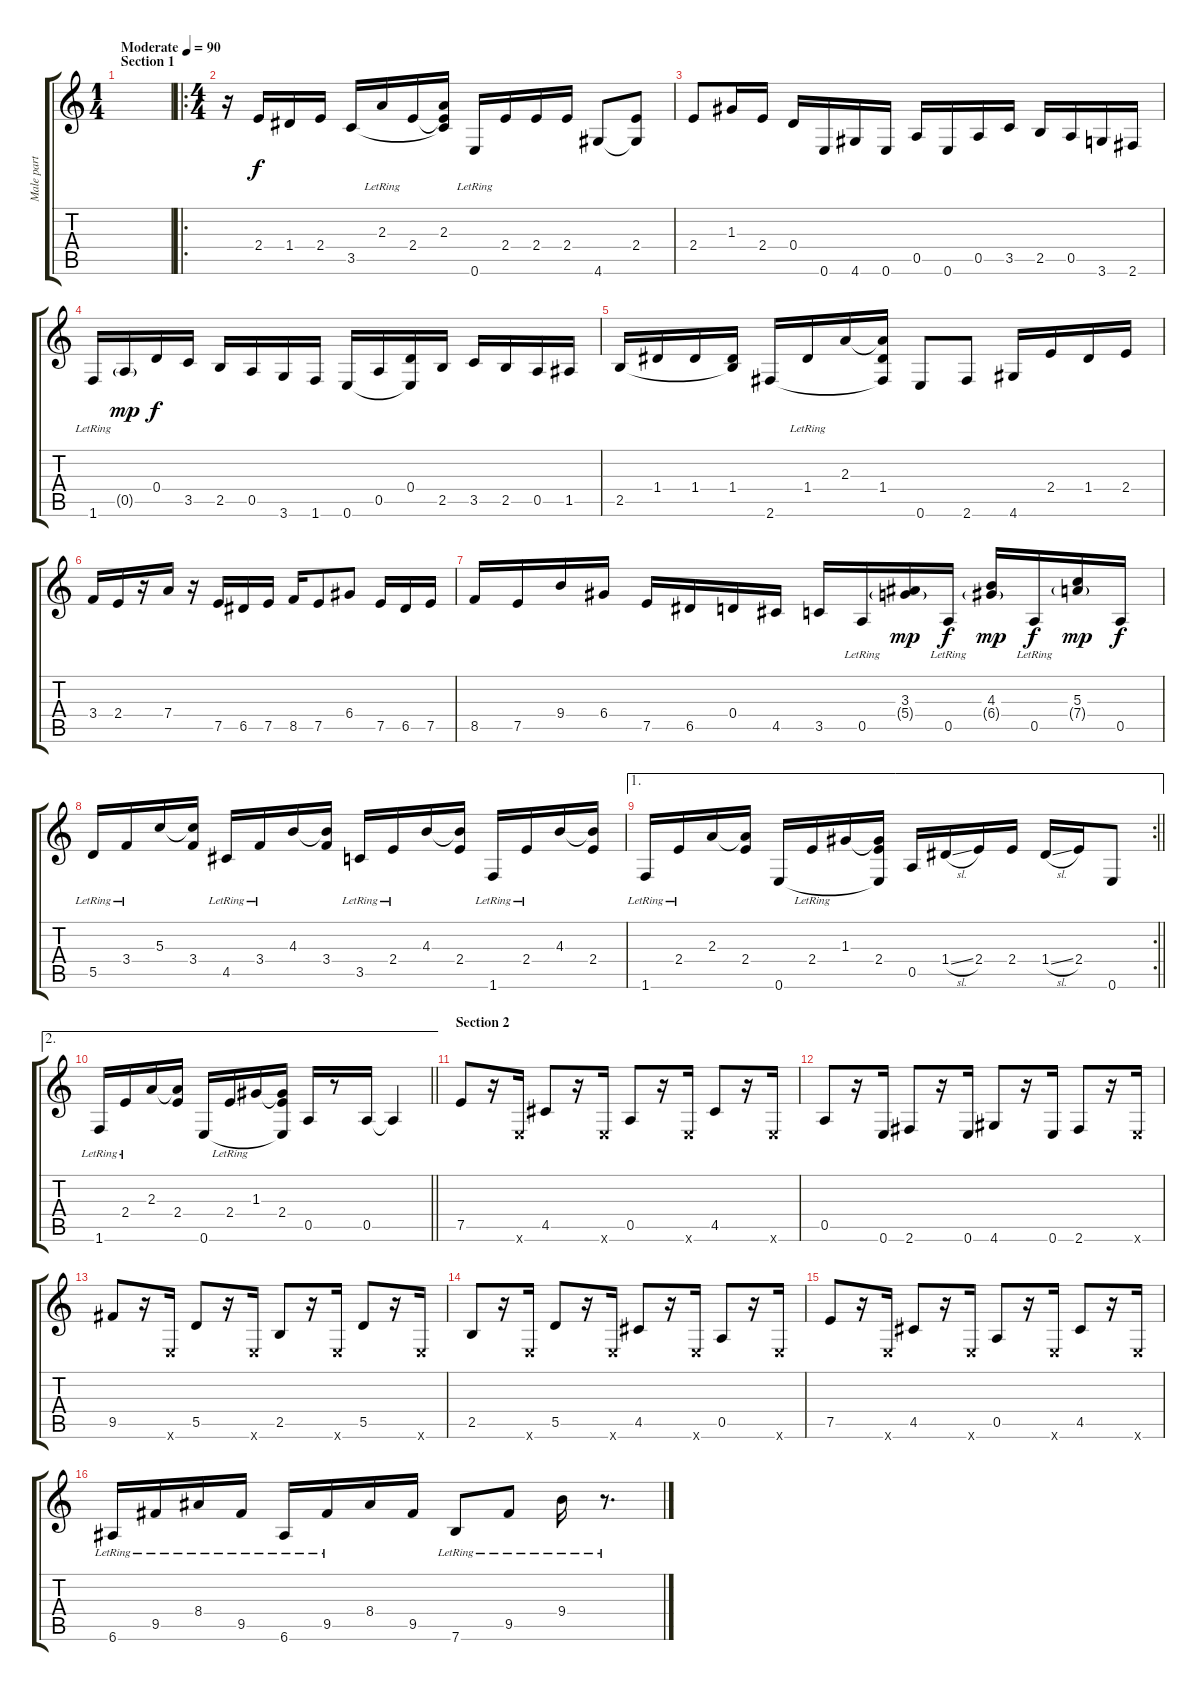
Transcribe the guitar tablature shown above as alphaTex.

\track ("Male part" "Male part") {instrument acousticguitarnylon}
\staff {score tabs}
\tuning (E4 B3 G3 D3 A2 E2) {hide}
\ts (1 4)
\section ("" "Section 1")
\tempo (90 "Moderate")
\clef g2
\ks c
|
\ro
\ts (4 4)
r.16 2.4.16 1.4.16 2.4.16 3.5.16 2.3{lr}.16 2.4.16 (2.3 2.4{t} 3.5{t}).16 0.6{lr}.16 2.4.16 2.4.16 2.4.16 4.6.8 (2.4 4.6{t}).8 |
2.4.8 1.3.16 2.4.16 0.4.16 0.6.16 4.6.16 0.6.16 0.5.16 0.6.16 0.5.16 3.5.16 2.5.16 0.5.16 3.6.16 2.6.16 |
1.6{lr}.16 0.5{g}.16{dy mp} 0.4.16{dy f} 3.5.16 2.5.16 0.5.16 3.6.16 1.6.16 0.6.16 0.5.16 (0.4 0.6{t}).16 2.5.16 3.5.16 2.5.16 0.5.16 1.5.16 |
2.5.16 1.4.16 1.4.16 (1.4 2.5{t}).16 2.6.16 1.4{lr}.16 2.3.16 (2.3{t} 1.4 2.6{t}).16 0.6.8 2.6.8 4.6.16 2.4.16 1.4.16 2.4.16 |
3.4.16 2.4.16 r.16 7.4.16 r.16 7.5.16 6.5.16 7.5.16 8.5.16 7.5.8 6.4.8 7.5.16 6.5.16 7.5.16 |
8.5.16 7.5.16 9.4.16 6.4.16 7.5.16 6.5.16 0.4.16 4.5.16 3.5.16 0.5{lr}.16 (3.3 5.4{g}).16{dy mp} 0.5{lr}.16{dy f} (4.3 6.4{g}).16{dy mp} 0.5{lr}.16{dy f} (5.3 7.4{g}).16{dy mp} 0.5.16{dy f} |
5.5{lr}.16 3.4{lr}.16 5.3.16 (5.3{t} 3.4).16 4.5{lr}.16 3.4{lr}.16 4.3.16 (4.3{t} 3.4).16 3.5{lr}.16 2.4{lr}.16 4.3.16 (4.3{t} 2.4).16 1.6{lr}.16 2.4{lr}.16 4.3.16 (4.3{t} 2.4).16 |
\ae 1
\rc 2
\barLineRight lightlight
1.6{lr}.16 2.4{lr}.16 2.3.16 (2.3{t} 2.4).16 0.6.16 2.4{lr}.16 1.3.16 (1.3{t} 2.4 0.6{t}).16 0.5.16 1.4{sl}.16 2.4.16 2.4.16 1.4{sl}.16 2.4.16 0.6.8 |
\ae 2
\barLineRight lightlight
1.6{lr}.16 2.4{lr}.16 2.3.16 (2.3{t} 2.4).16 0.6.16 2.4{lr}.16 1.3.16 (1.3{t} 2.4 0.6{t}).16 0.5.16 r.8 0.5.16 0.5{t}.4 |
\section ("" "Section 2")
7.5.8 r.16 0.6{x}.16 4.5.8 r.16 0.6{x}.16 0.5.8 r.16 0.6{x}.16 4.5.8 r.16 0.6{x}.16 |
0.5.8 r.16 0.6.16 2.6.8 r.16 0.6.16 4.6.8 r.16 0.6.16 2.6.8 r.16 0.6{x}.16 |
9.5.8 r.16 0.6{x}.16 5.5.8 r.16 0.6{x}.16 2.5.8 r.16 0.6{x}.16 5.5.8 r.16 0.6{x}.16 |
2.5.8 r.16 0.6{x}.16 5.5.8 r.16 0.6{x}.16 4.5.8 r.16 0.6{x}.16 0.5.8 r.16 0.6{x}.16 |
7.5.8 r.16 0.6{x}.16 4.5.8 r.16 0.6{x}.16 0.5.8 r.16 0.6{x}.16 4.5.8 r.16 0.6{x}.16 |
6.6{lr}.16 9.5{lr}.16 8.4{lr}.16 9.5{lr}.16 6.6{lr}.16 9.5{lr}.16 8.4.16 9.5.16 7.6{lr}.8 9.5{lr}.8 9.4{lr}.16 r.8{d}
